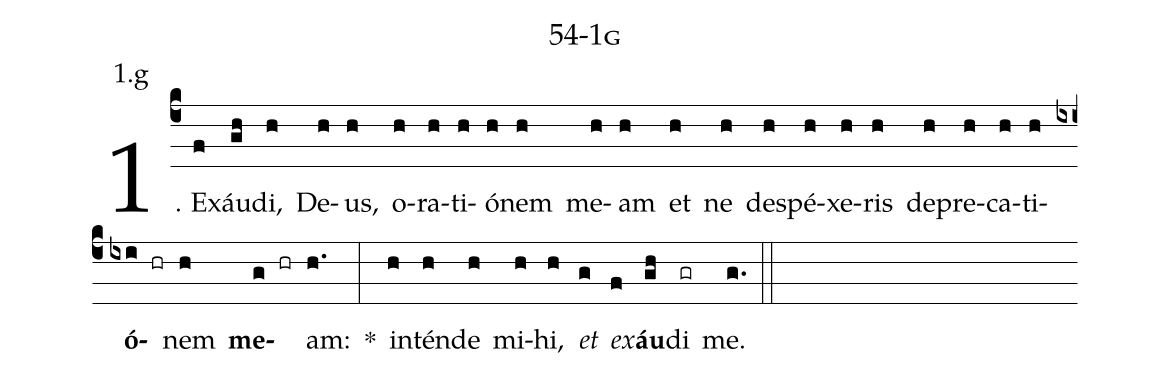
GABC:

name: 54-1g;
annotation: 1.g;
%%
(c4)1. Ex(f)áu(gh)di,(h) De(h)us,(h) o(h)ra(h)ti(h)ó(h)nem(h) me(h)am(h) et(h) ne(h) de(h)spé(h)xe(h)ris(h) de(h)pre(h)ca(h)ti(h)<b>ó</b>(ixi hr)nem(h) <b>me</b>(g hr)am:(h.) *(:) in(h)tén(h)de(h) mi(h)hi,(h) <i>et</i>(g) <i>ex</i>(f)<b>áu</b>(gh)di(gr) me.(g.) (::)
